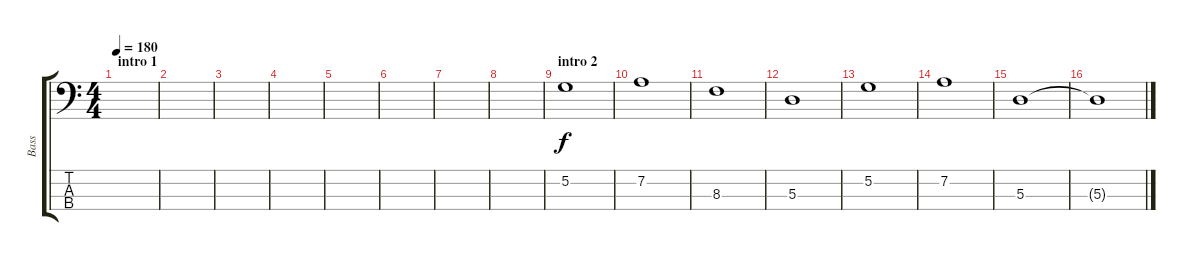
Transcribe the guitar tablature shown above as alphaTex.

\track ("Bass" "Bass") {instrument electricbassfinger}
\staff {score tabs}
\tuning (G2 D2 A1 E1) {hide}
\ts (4 4)
\section ("" "intro 1")
\tempo 180
\clef f4
\ks c
|
|
|
|
|
|
|
|
\section ("" "intro 2")
5.2.1 |
7.2.1 |
8.3.1 |
5.3.1 |
5.2.1 |
7.2.1 |
5.3.1 |
5.3{t}.1
